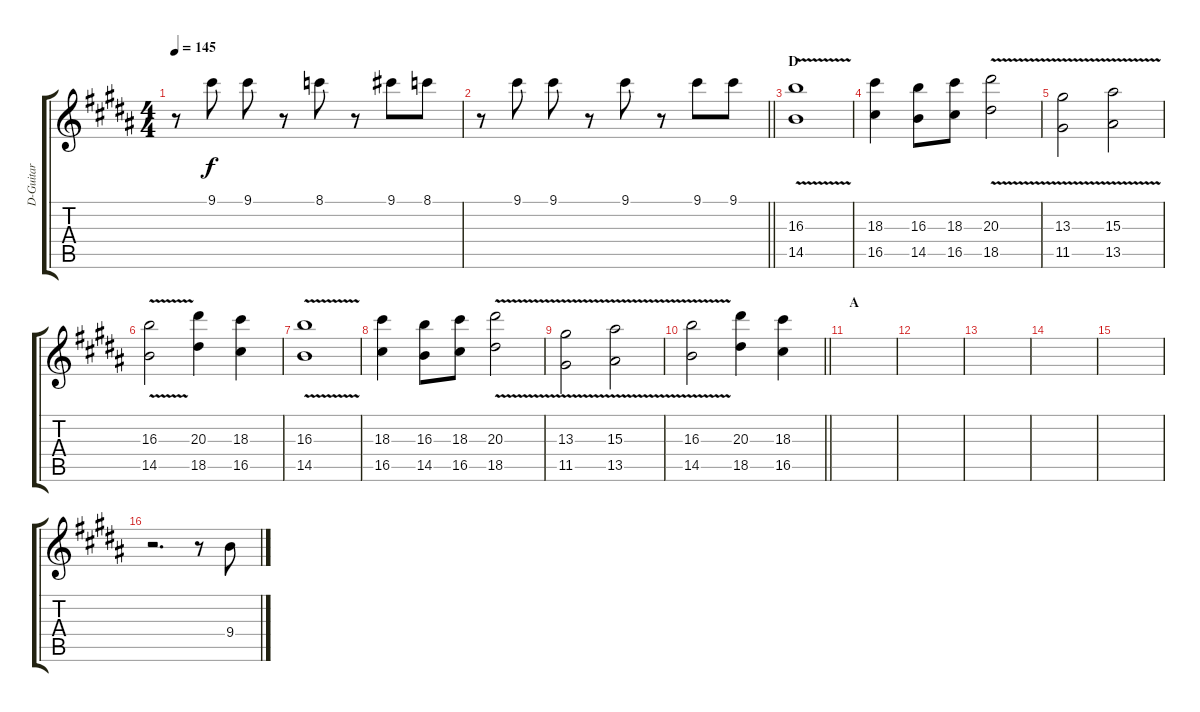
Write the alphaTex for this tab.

\track ("D-Guitar" "D-Guitar") {instrument distortionguitar}
\staff {score tabs}
\tuning (E4 B3 G3 D3 A2 E2) {hide}
\ts (4 4)
\tempo 145
\clef g2
\ks b
r.8{dy f} 9.1.8 9.1.8 r.8 8.1.8 r.8 9.1.8 8.1.8 |
\barLineRight lightlight
r.8 9.1.8 9.1.8 r.8 9.1.8 r.8 9.1.8 9.1.8 |
\section ("" "D")
(16.3{v} 14.5{v}).1 |
(18.3 16.5).4 (16.3 14.5).8 (18.3 16.5).8 (20.3{v} 18.5{v}).2 |
(13.3{v} 11.5{v}).2 (15.3{v} 13.5{v}).2 |
(16.3{v} 14.5{v}).2 (20.3 18.5).4 (18.3 16.5).4 |
(16.3{v} 14.5{v}).1 |
(18.3 16.5).4 (16.3 14.5).8 (18.3 16.5).8 (20.3{v} 18.5{v}).2 |
(13.3{v} 11.5{v}).2 (15.3{v} 13.5{v}).2 |
\barLineRight lightlight
(16.3{v} 14.5{v}).2 (20.3 18.5).4 (18.3 16.5).4 |
\section ("" "A")
|
|
|
|
|
r.2{d} r.8 9.4{ss}.8
